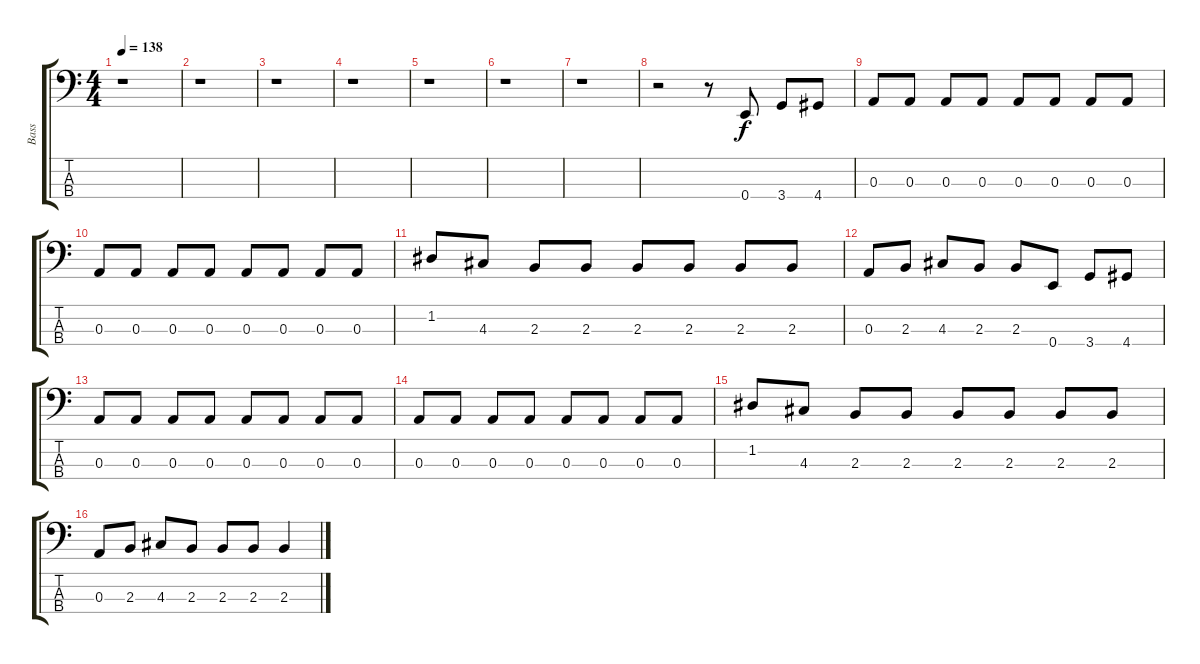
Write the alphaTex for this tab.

\track ("Bass" "Bass") {instrument electricbassfinger}
\staff {score tabs}
\tuning (G2 D2 A1 E1) {hide}
\ts (4 4)
\tempo 138
\clef f4
\ks c
r.1{dy f instrument electricbassfinger} |
r.1 |
r.1 |
r.1 |
r.1 |
r.1 |
r.1 |
r.2 r.8 0.4.8 3.4.8 4.4.8 |
0.3.8 0.3.8 0.3.8 0.3.8 0.3.8 0.3.8 0.3.8 0.3.8 |
0.3.8 0.3.8 0.3.8 0.3.8 0.3.8 0.3.8 0.3.8 0.3.8 |
1.2.8 4.3.8 2.3.8 2.3.8 2.3.8 2.3.8 2.3.8 2.3.8 |
0.3.8 2.3.8 4.3.8 2.3.8 2.3.8 0.4.8 3.4.8 4.4.8 |
0.3.8 0.3.8 0.3.8 0.3.8 0.3.8 0.3.8 0.3.8 0.3.8 |
0.3.8 0.3.8 0.3.8 0.3.8 0.3.8 0.3.8 0.3.8 0.3.8 |
1.2.8 4.3.8 2.3.8 2.3.8 2.3.8 2.3.8 2.3.8 2.3.8 |
0.3.8 2.3.8 4.3.8 2.3.8 2.3.8 2.3.8 2.3.4
